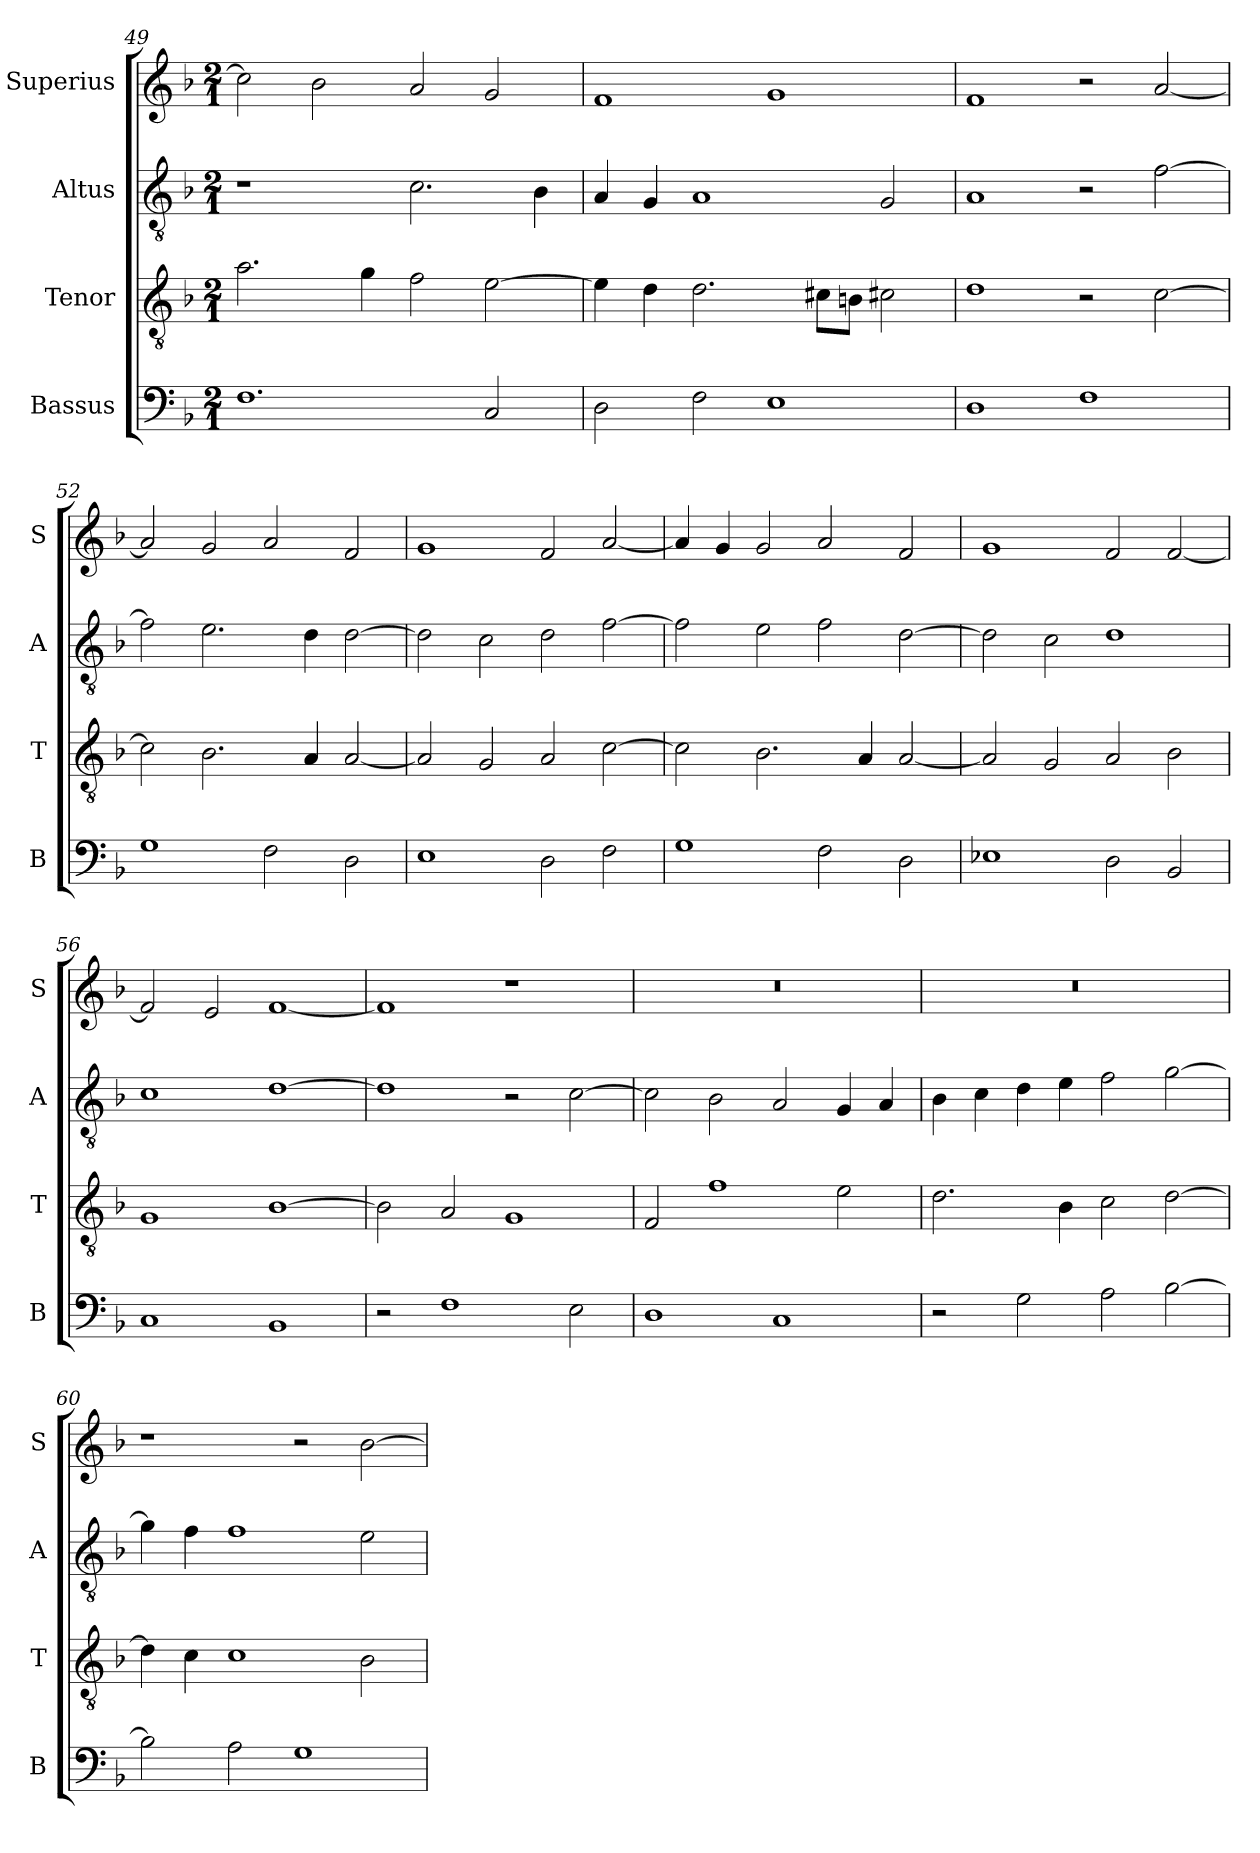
**kern	**kern	**kern	**kern
*part4	*part3	*part2	*part1
*staff4	*staff3	*staff2	*staff1
*I"Bassus	*I"Tenor	*I"Altus	*I"Superius
*I'B	*I'T	*I'A	*I'S
*clefF4	*clefGv2	*clefGv2	*clefG2
*k[b-]	*k[b-]	*k[b-]	*k[b-]
*M2/1	*M2/1	*M2/1	*M2/1
=49	=49	=49	=49
1.F	2.a\	1r	2cc\]
.	.	.	2b-\
.	4g\	.	.
.	2f\	2.c\	2a/
2C/	[2e\	.	2g/
.	.	4B-\	.
=50	=50	=50	=50
2D\	4e\]	4A/	1f
.	4d\	4G/	.
2F\	2.d\	1A	.
1E	.	.	1g
.	8c#X\L	.	.
.	8Bn\J	.	.
.	2c#X\	2G/	.
=51	=51	=51	=51
1D	1d	1A	1f
1F	2r	2r	2r
.	[2c\	[2f\	[2a/
=52	=52	=52	=52
1G	2c\]	2f\]	2a/]
.	2.B-\	2.e\	2g/
2F\	.	.	2a/
.	4A/	4d\	.
2D\	[2A/	[2d\	2f/
=53	=53	=53	=53
1E	2A/]	2d\]	1g
.	2G/	2c\	.
2D\	2A/	2d\	2f/
2F\	[2c\	[2f\	[2a/
=54	=54	=54	=54
1G	2c\]	2f\]	4a/]
.	.	.	4g/
.	2.B-\	2e\	2g/
2F\	.	2f\	2a/
.	4A/	.	.
2D\	[2A/	[2d\	2f/
=55	=55	=55	=55
1E-X	2A/]	2d\]	1g
.	2G/	2c\	.
2D\	2A/	1d	2f/
2BB-/	2B-\	.	[2f/
=56	=56	=56	=56
1C	1G	1c	2f/]
.	.	.	2e/
1BB-	[1B-	[1d	[1f
=57	=57	=57	=57
2r	2B-\]	1d]	1f]
1F	2A/	.	.
.	1G	2r	1r
2E\	.	[2c\	.
=58	=58	=58	=58
1D	2F/	2c\]	0r
.	1f	2B-\	.
1C	.	2A/	.
.	2e\	4G/	.
.	.	4A/	.
=59	=59	=59	=59
2r	2.d\	4B-\	0r
.	.	4c\	.
2G\	.	4d\	.
.	4B-\	4e\	.
2A\	2c\	2f\	.
[2B-\	[2d\	[2g\	.
=60	=60	=60	=60
2B-\]	4d\]	4g\]	1r
.	4c\	4f\	.
2A\	1c	1f	.
1G	.	.	2r
.	2B-\	2e\	[2b-\
=	=	=	=
*-	*-	*-	*-
